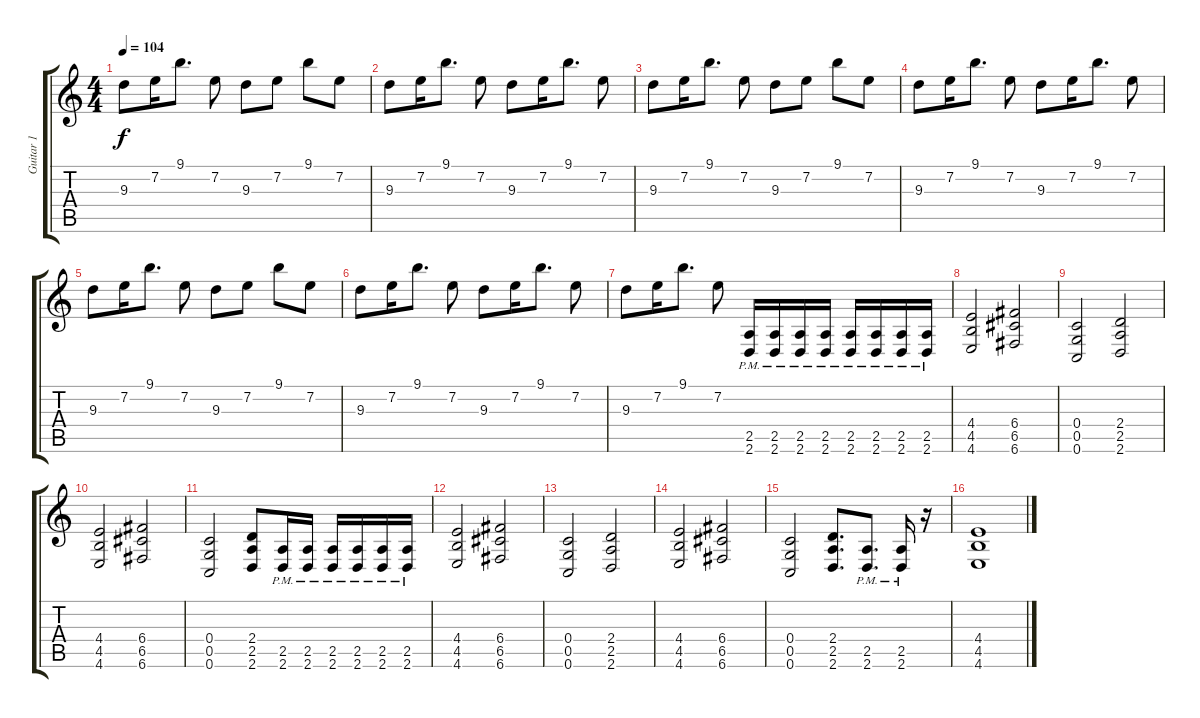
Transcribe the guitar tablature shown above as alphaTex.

\track ("Guitar 1" "Guitar 1") {instrument distortionguitar}
\staff {score tabs}
\tuning (D4 A3 F3 C3 G2 C2) {hide}
\ts (4 4)
\tempo 104
\clef g2
\ks c
9.3.8{dy f} 7.2.16 9.1.8{d} 7.2.8 9.3.8 7.2.8 9.1.8 7.2.8 |
9.3.8 7.2.16 9.1.8{d} 7.2.8 9.3.8 7.2.16 9.1.8{d} 7.2.8 |
9.3.8 7.2.16 9.1.8{d} 7.2.8 9.3.8 7.2.8 9.1.8 7.2.8 |
9.3.8 7.2.16 9.1.8{d} 7.2.8 9.3.8 7.2.16 9.1.8{d} 7.2.8 |
9.3.8 7.2.16 9.1.8{d} 7.2.8 9.3.8 7.2.8 9.1.8 7.2.8 |
9.3.8 7.2.16 9.1.8{d} 7.2.8 9.3.8 7.2.16 9.1.8{d} 7.2.8 |
9.3.8 7.2.16 9.1.8{d} 7.2.8 (2.5{pm} 2.6{pm}).16{instrument distortionguitar} (2.5{pm} 2.6{pm}).16 (2.5{pm} 2.6{pm}).16 (2.5{pm} 2.6{pm}).16 (2.5{pm} 2.6{pm}).16 (2.5{pm} 2.6{pm}).16 (2.5{pm} 2.6{pm}).16 (2.5{pm} 2.6{pm}).16 |
(4.4 4.5 4.6).2 (6.4 6.5 6.6).2 |
(0.4 0.5 0.6).2 (2.4 2.5 2.6).2 |
(4.4 4.5 4.6).2 (6.4 6.5 6.6).2 |
(0.4 0.5 0.6).2 (2.4 2.5 2.6).8 (2.5{pm} 2.6{pm}).16 (2.5{pm} 2.6{pm}).16 (2.5{pm} 2.6{pm}).16 (2.5{pm} 2.6{pm}).16 (2.5{pm} 2.6{pm}).16 (2.5{pm} 2.6{pm}).16 |
(4.4 4.5 4.6).2 (6.4 6.5 6.6).2 |
(0.4 0.5 0.6).2 (2.4 2.5 2.6).2 |
(4.4 4.5 4.6).2 (6.4 6.5 6.6).2 |
(0.4 0.5 0.6).2 (2.4 2.5 2.6).8{d} (2.5{pm} 2.6{pm}).8{d} (2.5{pm} 2.6{pm}).16 r.16 |
(4.4 4.5 4.6).1
